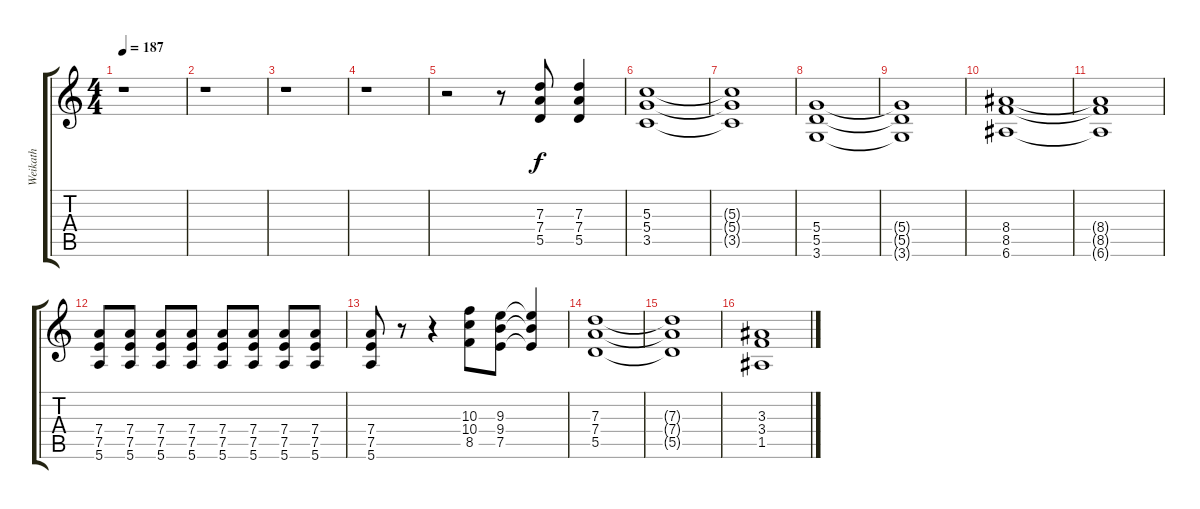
\track ("Weikath" "Weikath") {instrument distortionguitar}
\staff {score tabs}
\tuning (E4 B3 G3 D3 A2 E2) {hide}
\ts (4 4)
\tempo 187
\clef g2
\ks c
r.1{dy f} |
r.1 |
r.1 |
r.1 |
r.2 r.8 (7.3 7.4 5.5).8 (7.3 7.4 5.5).4 |
(5.3 5.4 3.5).1 |
(5.3{t} 5.4{t} 3.5{t}).1 |
(5.4 5.5 3.6).1 |
(5.4{t} 5.5{t} 3.6{t}).1 |
(8.4 8.5 6.6).1 |
(8.4{t} 8.5{t} 6.6{t}).1 |
(7.4 7.5 5.6).8 (7.4 7.5 5.6).8 (7.4 7.5 5.6).8 (7.4 7.5 5.6).8 (7.4 7.5 5.6).8 (7.4 7.5 5.6).8 (7.4 7.5 5.6).8 (7.4 7.5 5.6).8 |
(7.4 7.5 5.6).8 r.8 r.4 (10.3 10.4 8.5).8 (9.3 9.4 7.5).8 (9.3{t} 9.4{t} 7.5{t}).4 |
(7.3 7.4 5.5).1 |
(7.3{t} 7.4{t} 5.5{t}).1 |
(3.3 3.4 1.5).1
